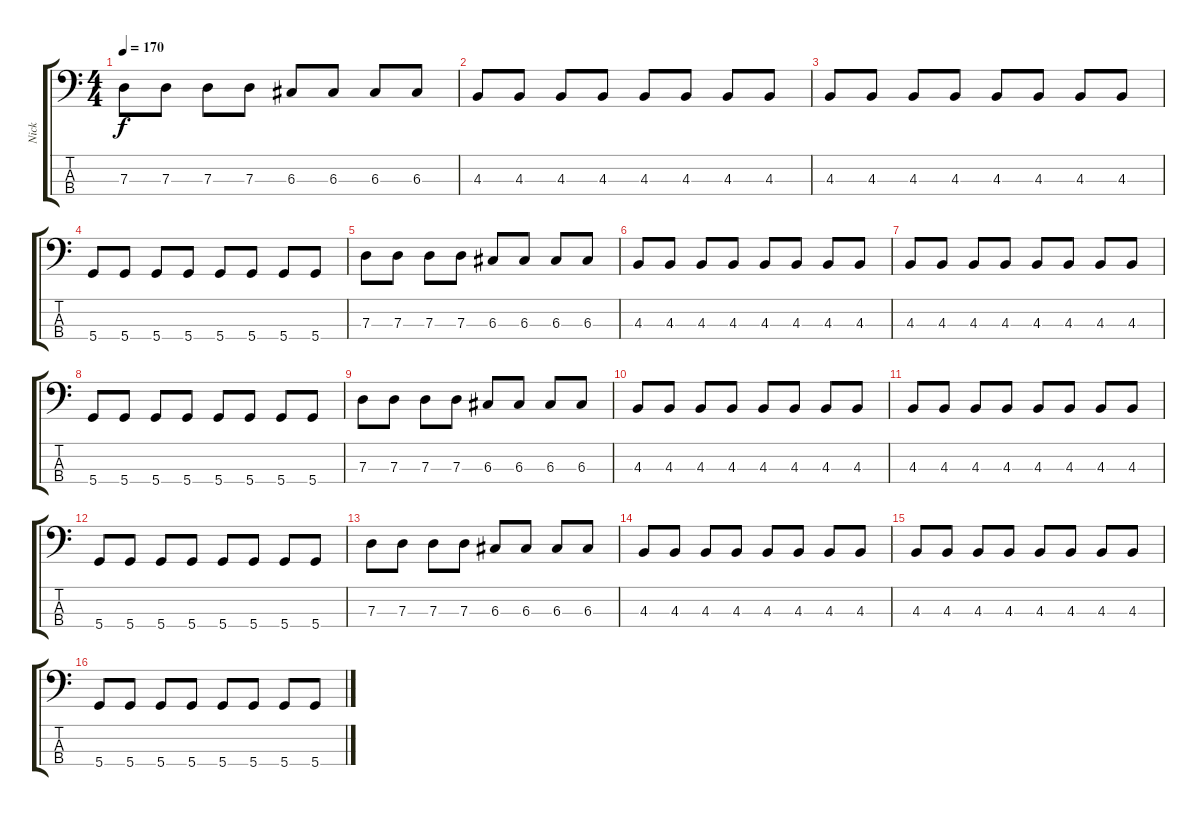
\track ("Nick" "Nick") {instrument electricbassfinger}
\staff {score tabs}
\tuning (F2 C2 G1 D1) {hide}
\ts (4 4)
\tempo 170
\clef f4
\ks c
7.3.8{dy f} 7.3.8 7.3.8 7.3.8 6.3.8 6.3.8 6.3.8 6.3.8 |
4.3.8 4.3.8 4.3.8 4.3.8 4.3.8 4.3.8 4.3.8 4.3.8 |
4.3.8 4.3.8 4.3.8 4.3.8 4.3.8 4.3.8 4.3.8 4.3.8 |
5.4.8 5.4.8 5.4.8 5.4.8 5.4.8 5.4.8 5.4.8 5.4.8 |
7.3.8 7.3.8 7.3.8 7.3.8 6.3.8 6.3.8 6.3.8 6.3.8 |
4.3.8 4.3.8 4.3.8 4.3.8 4.3.8 4.3.8 4.3.8 4.3.8 |
4.3.8 4.3.8 4.3.8 4.3.8 4.3.8 4.3.8 4.3.8 4.3.8 |
5.4.8 5.4.8 5.4.8 5.4.8 5.4.8 5.4.8 5.4.8 5.4.8 |
7.3.8 7.3.8 7.3.8 7.3.8 6.3.8 6.3.8 6.3.8 6.3.8 |
4.3.8 4.3.8 4.3.8 4.3.8 4.3.8 4.3.8 4.3.8 4.3.8 |
4.3.8 4.3.8 4.3.8 4.3.8 4.3.8 4.3.8 4.3.8 4.3.8 |
5.4.8 5.4.8 5.4.8 5.4.8 5.4.8 5.4.8 5.4.8 5.4.8 |
7.3.8 7.3.8 7.3.8 7.3.8 6.3.8 6.3.8 6.3.8 6.3.8 |
4.3.8 4.3.8 4.3.8 4.3.8 4.3.8 4.3.8 4.3.8 4.3.8 |
4.3.8 4.3.8 4.3.8 4.3.8 4.3.8 4.3.8 4.3.8 4.3.8 |
5.4.8 5.4.8 5.4.8 5.4.8 5.4.8 5.4.8 5.4.8 5.4.8
